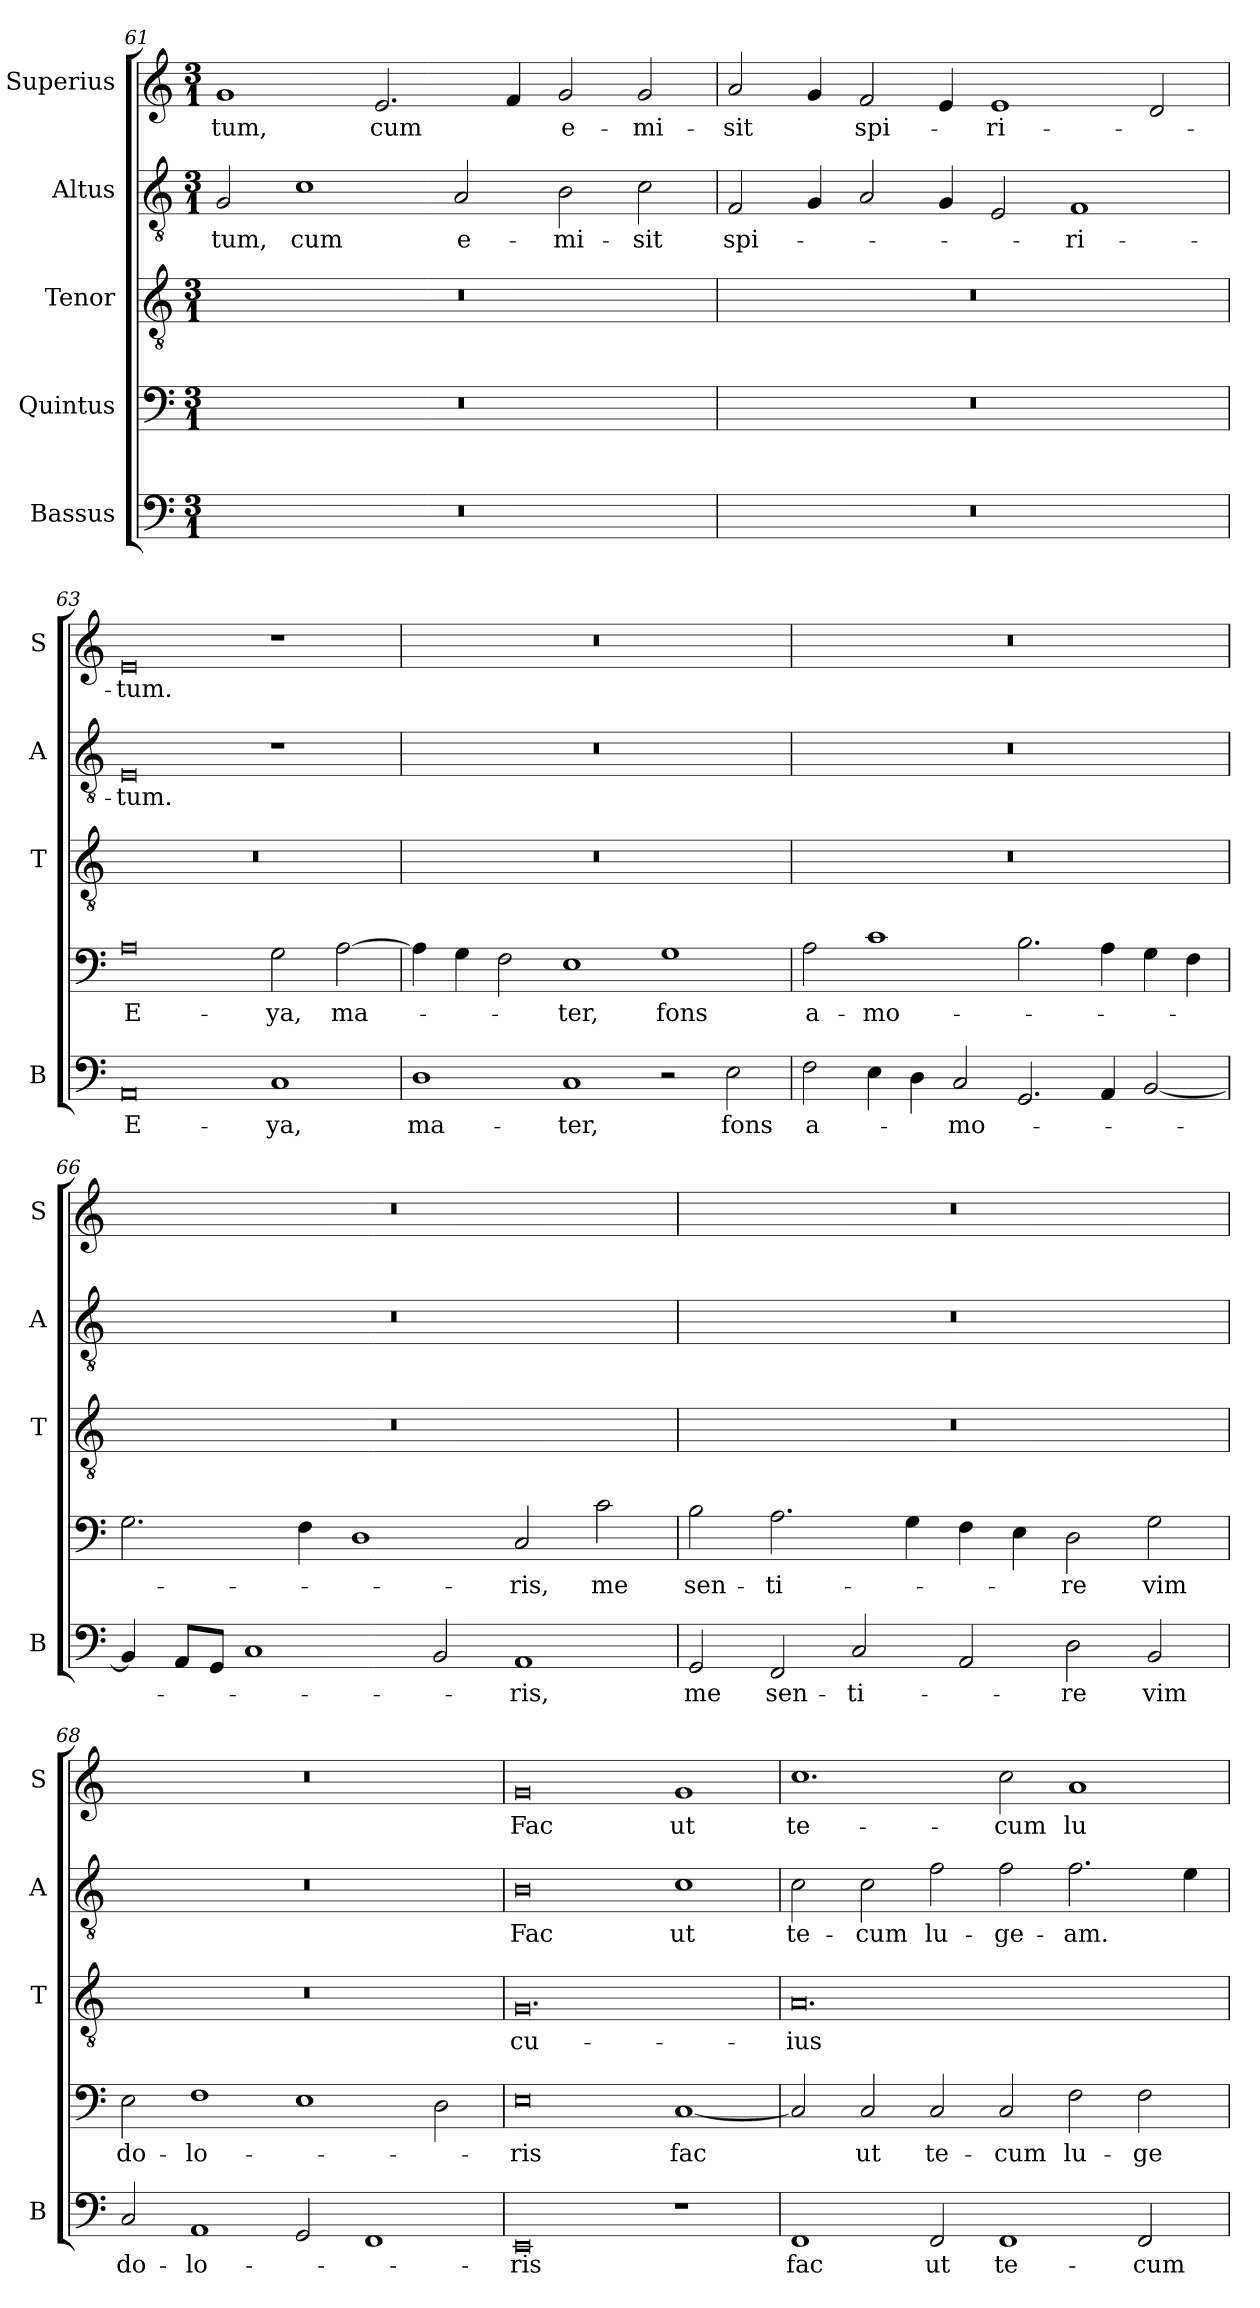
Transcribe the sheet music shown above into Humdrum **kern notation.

**kern	**text	**kern	**text	**kern	**text	**kern	**text	**kern	**text
*part5	*part5	*part4	*part4	*part3	*part3	*part2	*part2	*part1	*part1
*staff5	*staff5	*staff4	*staff4	*staff3	*staff3	*staff2	*staff2	*staff1	*staff1
*I"Bassus	*	*I"Quintus	*	*I"Tenor	*	*I"Altus	*	*I"Superius	*
*I'B	*	*	*	*I'T	*	*I'A	*	*I'S	*
*clefF4	*	*clefF4	*	*clefGv2	*	*clefGv2	*	*clefG2	*
*k[]	*	*k[]	*	*k[]	*	*k[]	*	*k[]	*
*M3/1	*	*M3/1	*	*M3/1	*	*M3/1	*	*M3/1	*
=61	=61	=61	=61	=61	=61	=61	=61	=61	=61
0.r	.	0.r	.	0.r	.	2G	-tum,	1g	-tum,
.	.	.	.	.	.	1c	cum	.	.
.	.	.	.	.	.	.	.	2.e	cum
.	.	.	.	.	.	2A	e-	.	.
.	.	.	.	.	.	.	.	4f	.
.	.	.	.	.	.	2B	-mi-	2g	e-
.	.	.	.	.	.	2c	-sit	2g	-mi-
=62	=62	=62	=62	=62	=62	=62	=62	=62	=62
0.r	.	0.r	.	0.r	.	2F	spi-	2a	-sit
.	.	.	.	.	.	4G	.	4g	.
.	.	.	.	.	.	2A	.	2f	spi-
.	.	.	.	.	.	4G	.	4e	.
.	.	.	.	.	.	2E	.	1e	-ri-
.	.	.	.	.	.	1F	-ri-	.	.
.	.	.	.	.	.	.	.	2d	.
=63	=63	=63	=63	=63	=63	=63	=63	=63	=63
!	!LO:LY:i	!	!	!	!	!	!	!	!
0AA	E-	0A	E-	0.r	.	0E	-tum.	0e	-tum.
!	!LO:LY:i	!	!	!	!	!	!	!	!
1C	-ya,	2G	-ya,	.	.	1r	.	1r	.
.	.	[2A	ma-	.	.	.	.	.	.
=64	=64	=64	=64	=64	=64	=64	=64	=64	=64
!	!LO:LY:i	!	!	!	!	!	!	!	!
1D	ma-	4A]	.	0.r	.	0.r	.	0.r	.
.	.	4G	.	.	.	.	.	.	.
.	.	2F	.	.	.	.	.	.	.
!	!LO:LY:i	!	!	!	!	!	!	!	!
1C	-ter,	1E	-ter,	.	.	.	.	.	.
2r	.	1G	fons	.	.	.	.	.	.
!	!LO:LY:i	!	!	!	!	!	!	!	!
2E	fons	.	.	.	.	.	.	.	.
=65	=65	=65	=65	=65	=65	=65	=65	=65	=65
!	!LO:LY:i	!	!	!	!	!	!	!	!
2F	a-	2A	a-	0.r	.	0.r	.	0.r	.
4E	.	1c	-mo-	.	.	.	.	.	.
4D	.	.	.	.	.	.	.	.	.
!	!LO:LY:i	!	!	!	!	!	!	!	!
2C	-mo-	.	.	.	.	.	.	.	.
2.GG	.	2.B	.	.	.	.	.	.	.
4AA	.	4A	.	.	.	.	.	.	.
[2BB	.	4G	.	.	.	.	.	.	.
.	.	4F	.	.	.	.	.	.	.
=66	=66	=66	=66	=66	=66	=66	=66	=66	=66
4BB]	.	2.G	.	0.r	.	0.r	.	0.r	.
8AAL	.	.	.	.	.	.	.	.	.
8GGJ	.	.	.	.	.	.	.	.	.
1C	.	.	.	.	.	.	.	.	.
.	.	4F	.	.	.	.	.	.	.
.	.	1D	.	.	.	.	.	.	.
2BB	.	.	.	.	.	.	.	.	.
!	!LO:LY:i	!	!	!	!	!	!	!	!
1AA	-ris,	2C	-ris,	.	.	.	.	.	.
.	.	2c	me	.	.	.	.	.	.
=67	=67	=67	=67	=67	=67	=67	=67	=67	=67
!	!LO:LY:i	!	!	!	!	!	!	!	!
2GG	me	2B	sen-	0.r	.	0.r	.	0.r	.
!	!LO:LY:i	!	!	!	!	!	!	!	!
2FF	sen-	2.A	-ti-	.	.	.	.	.	.
!	!LO:LY:i	!	!	!	!	!	!	!	!
2C	-ti-	.	.	.	.	.	.	.	.
.	.	4G	.	.	.	.	.	.	.
2AA	.	4F	.	.	.	.	.	.	.
.	.	4E	.	.	.	.	.	.	.
!	!LO:LY:i	!	!	!	!	!	!	!	!
2D	-re	2D	-re	.	.	.	.	.	.
!	!LO:LY:i	!	!	!	!	!	!	!	!
2BB	vim	2G	vim	.	.	.	.	.	.
=68	=68	=68	=68	=68	=68	=68	=68	=68	=68
!	!LO:LY:i	!	!	!	!	!	!	!	!
2C	do-	2E	do-	0.r	.	0.r	.	0.r	.
!	!LO:LY:i	!	!	!	!	!	!	!	!
1AA	-lo-	1F	-lo-	.	.	.	.	.	.
2GG	.	1E	.	.	.	.	.	.	.
1FF	.	.	.	.	.	.	.	.	.
.	.	2D	.	.	.	.	.	.	.
=69	=69	=69	=69	=69	=69	=69	=69	=69	=69
!	!LO:LY:i	!	!	!	!	!	!	!	!
0EE	-ris	0E	-ris	0.G	cu-	0B	Fac	0g	Fac
1r	.	[1C	fac	.	.	1c	ut	1g	ut
=70	=70	=70	=70	=70	=70	=70	=70	=70	=70
!	!LO:LY:i	!	!	!	!	!	!	!	!
1FF	fac	2C]	.	0.A	-ius	2c	te-	1.cc	te-
.	.	2C	ut	.	.	2c	-cum	.	.
!	!LO:LY:i	!	!	!	!	!	!	!	!
2FF	ut	2C	te-	.	.	2f	lu-	.	.
!	!LO:LY:i	!	!	!	!	!	!	!	!
1FF	te-	2C	-cum	.	.	2f	-ge-	2cc	-cum
.	.	2F	lu-	.	.	2.f	-am.	1a	lu-
!	!LO:LY:i	!	!	!	!	!	!	!	!
2FF	-cum	2F	-ge-	.	.	.	.	.	.
.	.	.	.	.	.	4e	.	.	.
=	=	=	=	=	=	=	=	=	=
*-	*-	*-	*-	*-	*-	*-	*-	*-	*-
